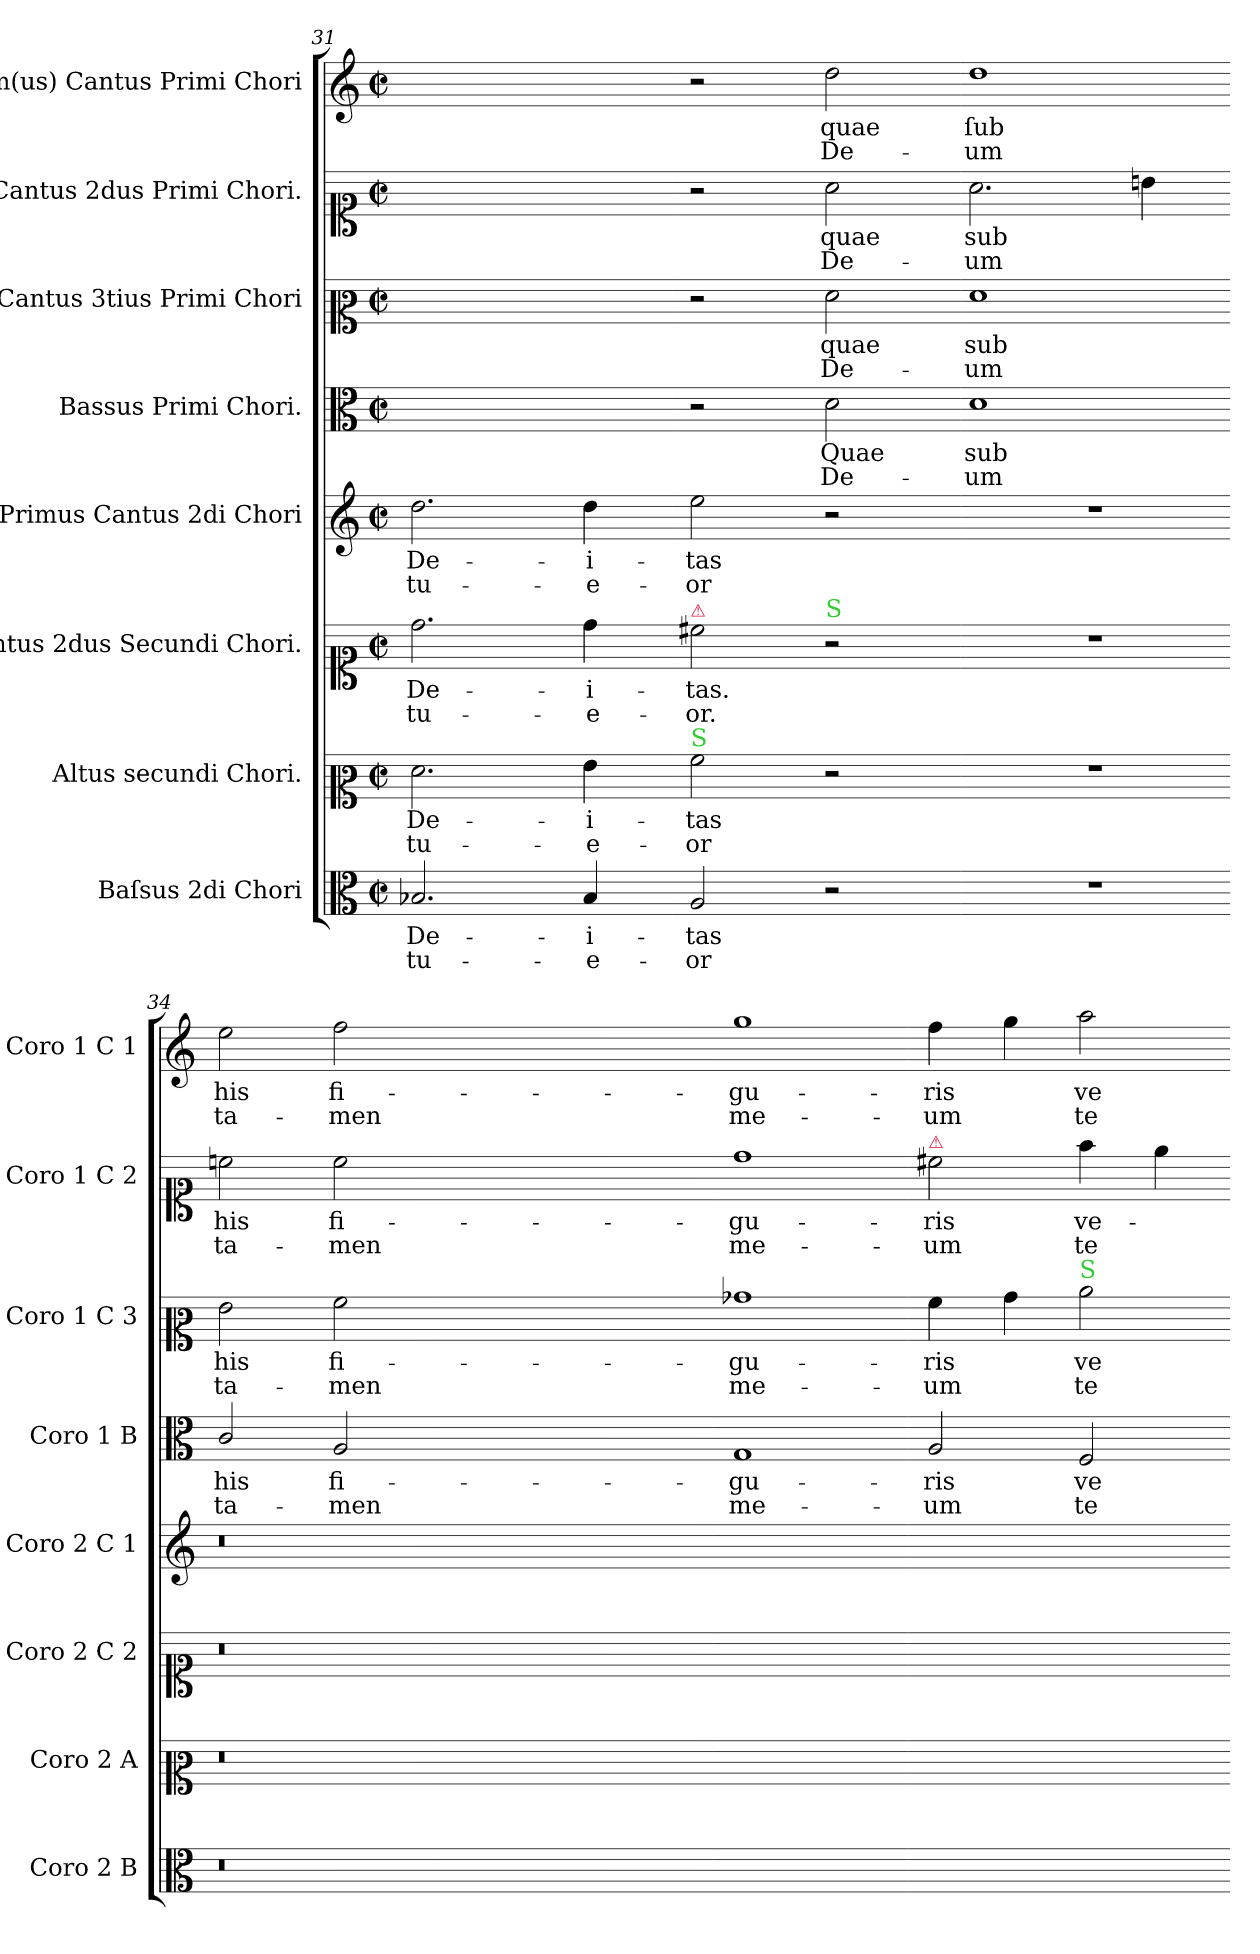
**kern	**text	**text	**kern	**text	**text	**kern	**text	**text	**kern	**text	**text	**kern	**text	**text	**kern	**text	**text	**kern	**text	**text	**kern	**text	**text
*part8	*part8	*part8	*part7	*part7	*part7	*part6	*part6	*part6	*part5	*part5	*part5	*part4	*part4	*part4	*part3	*part3	*part3	*part2	*part2	*part2	*part1	*part1	*part1
*staff8	*staff8	*staff8	*staff7	*staff7	*staff7	*staff6	*staff6	*staff6	*staff5	*staff5	*staff5	*staff4	*staff4	*staff4	*staff3	*staff3	*staff3	*staff2	*staff2	*staff2	*staff1	*staff1	*staff1
*I"Baſsus 2di Chori	*	*	*I"Altus secundi Chori.	*	*	*I"Cantus 2dus Secundi Chori.	*	*	*I"Primus Cantus 2di Chori	*	*	*I"Bassus Primi Chori.	*	*	*I"Cantus 3tius Primi Chori	*	*	*I"Cantus 2dus Primi Chori.	*	*	*I"1m(us) Cantus Primi Chori	*	*
*I'Coro 2 B	*	*	*I'Coro 2 A	*	*	*I'Coro 2 C 2	*	*	*I'Coro 2 C 1	*	*	*I'Coro 1 B	*	*	*I'Coro 1 C 3	*	*	*I'Coro 1 C 2	*	*	*I'Coro 1 C 1	*	*
*clefC3	*	*	*clefC2	*	*	*clefC1	*	*	*clefG2	*	*	*clefC3	*	*	*clefC2	*	*	*clefC1	*	*	*clefG2	*	*
*k[]	*	*	*k[]	*	*	*k[]	*	*	*k[]	*	*	*k[]	*	*	*k[]	*	*	*k[]	*	*	*k[]	*	*
*M2/2	*	*	*M2/2	*	*	*M2/2	*	*	*M2/2	*	*	*M2/2	*	*	*M2/2	*	*	*M2/2	*	*	*M2/2	*	*
*met(c|)	*	*	*met(c|)	*	*	*met(c|)	*	*	*met(c|)	*	*	*met(c|)	*	*	*met(c|)	*	*	*met(c|)	*	*	*met(c|)	*	*
=31	=31	=31	=31	=31	=31	=31	=31	=31	=31	=31	=31	=31	=31	=31	=31	=31	=31	=31	=31	=31	=31	=31	=31
2.B-X/	De-	-tu-	2.f\	De-	-tu-	2.dd\	De-	-tu-	2.dd\	De-	-tu-	1ryy	.	.	1ryy	.	.	1ryy	.	.	1ryy	.	.
4B-/	-i-	-e-	4g\	-i-	-e-	4dd\	-i-	-e-	4dd\	-i-	-e-	.	.	.	.	.	.	.	.	.	.	.	.
=32-	=32-	=32-	=32-	=32-	=32-	=32-	=32-	=32-	=32-	=32-	=32-	=32-	=32-	=32-	=32-	=32-	=32-	=32-	=32-	=32-	=32-	=32-	=32-
!	!	!	!	!	!	!LO:TX:a:color=crimson:t=⚠	!	!	!	!	!	!	!	!	!	!	!	!	!	!	!	!	!
!	!	!	!LO:TX:a:color=limegreen:t=S	!	!	!	!	!	!	!	!	!	!	!	!	!	!	!	!	!	!	!	!
2A/	-tas	-or	2a\	-tas	-or	2cc#X\	-tas.	-or.	2ee\	-tas	-or	2r	.	.	2r	.	.	2r	.	.	2r	.	.
!	!	!	!	!	!	!LO:TX:a:color=limegreen:t=S	!	!	!	!	!	!	!	!	!	!	!	!	!	!	!	!	!
2r	.	.	2r	.	.	2r	.	.	2r	.	.	2d\	Quae	De-	2f\	quae	De-	2a\	quae	De-	2dd\	quae	De-
=33-	=33-	=33-	=33-	=33-	=33-	=33-	=33-	=33-	=33-	=33-	=33-	=33-	=33-	=33-	=33-	=33-	=33-	=33-	=33-	=33-	=33-	=33-	=33-
1r	.	.	1r	.	.	1r	.	.	1r	.	.	1d	sub	-um	1f	sub	-um	2.a\	sub	-um	1dd	ſub	-um
.	.	.	.	.	.	.	.	.	.	.	.	.	.	.	.	.	.	4bn\	.	.	.	.	.
=34-	=34-	=34-	=34-	=34-	=34-	=34-	=34-	=34-	=34-	=34-	=34-	=34-	=34-	=34-	=34-	=34-	=34-	=34-	=34-	=34-	=34-	=34-	=34-
0.r	.	.	0.r	.	.	0.r	.	.	0.r	.	.	2c/	his	ta-	2g\	his	ta-	2ccn\	his	ta-	2ee\	his	ta-
.	.	.	.	.	.	.	.	.	.	.	.	2A/	fi-	-men	2a\	fi-	-men	2cc\	fi-	-men	2ff\	fi-	-men
.	.	.	.	.	.	.	.	.	.	.	.	0ryy	.	.	0ryy	.	.	0ryy	.	.	0ryy	.	.
=35-	=35-	=35-	=35-	=35-	=35-	=35-	=35-	=35-	=35-	=35-	=35-	=35-	=35-	=35-	=35-	=35-	=35-	=35-	=35-	=35-	=35-	=35-	=35-
1ryy	.	.	1ryy	.	.	1ryy	.	.	1ryy	.	.	1G	-gu-	me-	1b-X	-gu-	me-	1dd	-gu-	me-	1gg	-gu-	me-
=36-	=36-	=36-	=36-	=36-	=36-	=36-	=36-	=36-	=36-	=36-	=36-	=36-	=36-	=36-	=36-	=36-	=36-	=36-	=36-	=36-	=36-	=36-	=36-
!	!	!	!	!	!	!	!	!	!	!	!	!	!	!	!	!	!	!LO:TX:a:color=crimson:t=⚠	!	!	!	!	!
1ryy	.	.	1ryy	.	.	1ryy	.	.	1ryy	.	.	2A/	-ris	-um	4a\	-ris	-um	2cc#X\	-ris	-um	4ff\	-ris	-um
.	.	.	.	.	.	.	.	.	.	.	.	.	.	.	4b-\	.	.	.	.	.	4gg\	.	.
!	!	!	!	!	!	!	!	!	!	!	!	!	!	!	!LO:TX:a:color=limegreen:t=S	!	!	!	!	!	!	!	!
.	.	.	.	.	.	.	.	.	.	.	.	2F/	ve-	te	2cc\	ve-	te	4ff\	ve-	te	2aa\	ve-	te
.	.	.	.	.	.	.	.	.	.	.	.	.	.	.	.	.	.	4ee\	.	.	.	.	.
=-	=-	=-	=-	=-	=-	=-	=-	=-	=-	=-	=-	=-	=-	=-	=-	=-	=-	=-	=-	=-	=-	=-	=-
*-	*-	*-	*-	*-	*-	*-	*-	*-	*-	*-	*-	*-	*-	*-	*-	*-	*-	*-	*-	*-	*-	*-	*-
